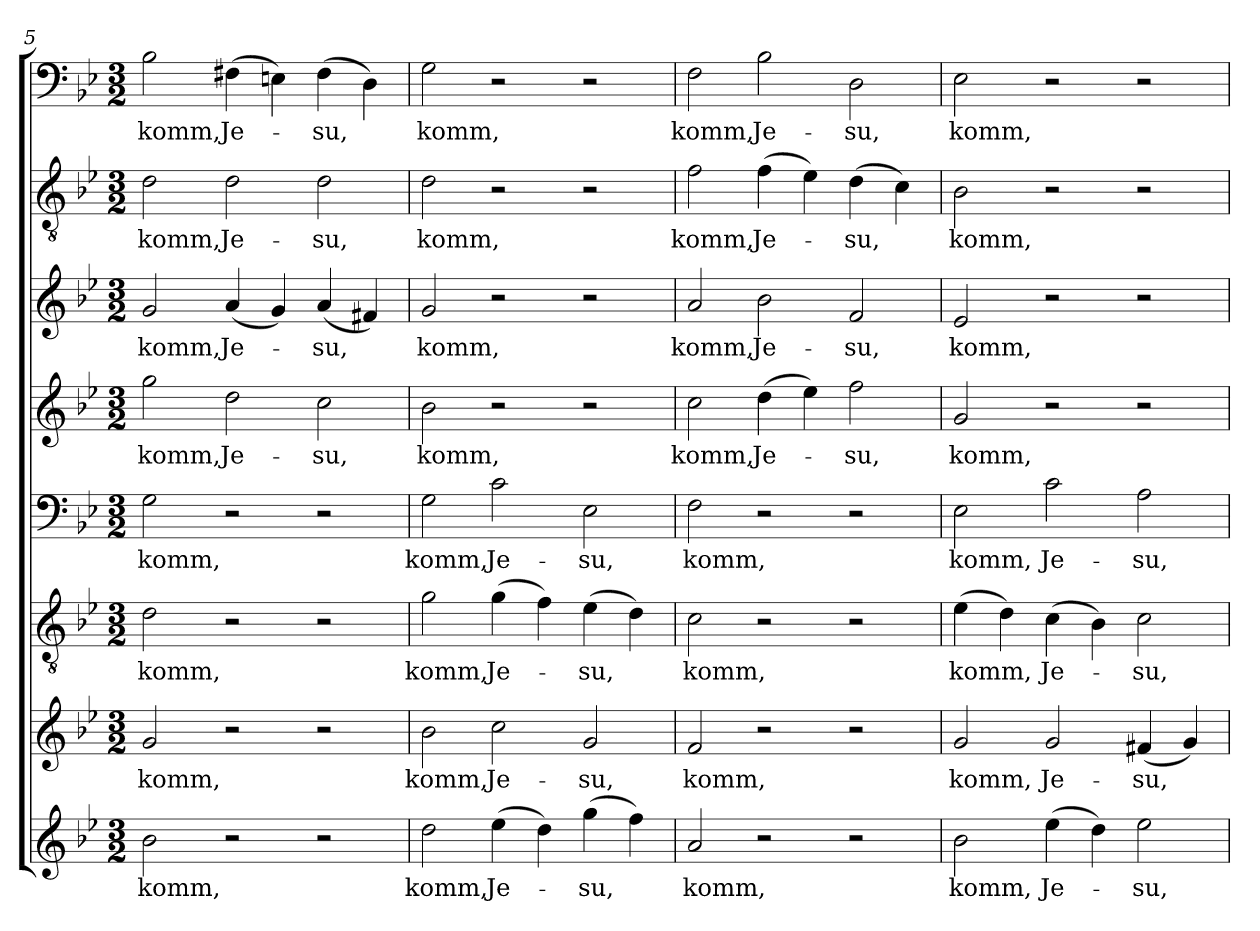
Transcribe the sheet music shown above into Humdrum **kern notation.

**kern	**text	**kern	**text	**kern	**text	**kern	**text	**kern	**text	**kern	**text	**kern	**text	**kern	**text
*part8	*part8	*part7	*part7	*part6	*part6	*part5	*part5	*part4	*part4	*part3	*part3	*part2	*part2	*part1	*part1
*staff8	*staff8	*staff7	*staff7	*staff6	*staff6	*staff5	*staff5	*staff4	*staff4	*staff3	*staff3	*staff2	*staff2	*staff1	*staff1
*clefG2	*	*clefG2	*	*clefGv2	*	*clefF4	*	*clefG2	*	*clefG2	*	*clefGv2	*	*clefF4	*
*k[b-e-]	*	*k[b-e-]	*	*k[b-e-]	*	*k[b-e-]	*	*k[b-e-]	*	*k[b-e-]	*	*k[b-e-]	*	*k[b-e-]	*
*g:	*	*g:	*	*g:	*	*g:	*	*g:	*	*g:	*	*g:	*	*g:	*
*M3/2	*	*M3/2	*	*M3/2	*	*M3/2	*	*M3/2	*	*M3/2	*	*M3/2	*	*M3/2	*
=5	=5	=5	=5	=5	=5	=5	=5	=5	=5	=5	=5	=5	=5	=5	=5
2b-\	komm,	2g/	komm,	2d\	komm,	2G\	komm,	2gg\	komm,	2g/	komm,	2d\	komm,	2B-\	komm,
2r	.	2r	.	2r	.	2r	.	2dd\	Je-	(4a/	Je-	2d\	Je-	(4F#X\	Je-
.	.	.	.	.	.	.	.	.	.	4g/)	.	.	.	4En\)	.
2r	.	2r	.	2r	.	2r	.	2cc\	-su,	(4a/	-su,	2d\	-su,	(4F#\	-su,
.	.	.	.	.	.	.	.	.	.	4f#X/)	.	.	.	4D\)	.
=6	=6	=6	=6	=6	=6	=6	=6	=6	=6	=6	=6	=6	=6	=6	=6
2dd\	komm,	2b-\	komm,	2g\	komm,	2G\	komm,	2b-\	komm,	2g/	komm,	2d\	komm,	2G\	komm,
(4ee-\	Je-	2cc\	Je-	(4g\	Je-	2c\	Je-	2r	.	2r	.	2r	.	2r	.
4dd\)	.	.	.	4f\)	.	.	.	.	.	.	.	.	.	.	.
(4gg\	-su,	2g/	-su,	(4e-\	-su,	2E-\	-su,	2r	.	2r	.	2r	.	2r	.
4ff\)	.	.	.	4d\)	.	.	.	.	.	.	.	.	.	.	.
=7	=7	=7	=7	=7	=7	=7	=7	=7	=7	=7	=7	=7	=7	=7	=7
2a/	komm,	2f/	komm,	2c\	komm,	2F\	komm,	2cc\	komm,	2a/	komm,	2f\	komm,	2F\	komm,
2r	.	2r	.	2r	.	2r	.	(4dd\	Je-	2b-\	Je-	(4f\	Je-	2B-\	Je-
.	.	.	.	.	.	.	.	4ee-\)	.	.	.	4e-\)	.	.	.
2r	.	2r	.	2r	.	2r	.	2ff\	-su,	2f/	-su,	(4d\	-su,	2D\	-su,
.	.	.	.	.	.	.	.	.	.	.	.	4c\)	.	.	.
=8	=8	=8	=8	=8	=8	=8	=8	=8	=8	=8	=8	=8	=8	=8	=8
2b-\	komm,	2g/	komm,	(4e-\	komm,	2E-\	komm,	2g/	komm,	2e-/	komm,	2B-\	komm,	2E-\	komm,
.	.	.	.	4d\)	.	.	.	.	.	.	.	.	.	.	.
(4ee-\	Je-	2g/	Je-	(4c\	Je-	2c\	Je-	2r	.	2r	.	2r	.	2r	.
4dd\)	.	.	.	4B-\)	.	.	.	.	.	.	.	.	.	.	.
2ee-\	-su,	(4f#X/	-su,	2c\	-su,	2A\	-su,	2r	.	2r	.	2r	.	2r	.
.	.	4g/)	.	.	.	.	.	.	.	.	.	.	.	.	.
=	=	=	=	=	=	=	=	=	=	=	=	=	=	=	=
*-	*-	*-	*-	*-	*-	*-	*-	*-	*-	*-	*-	*-	*-	*-	*-
